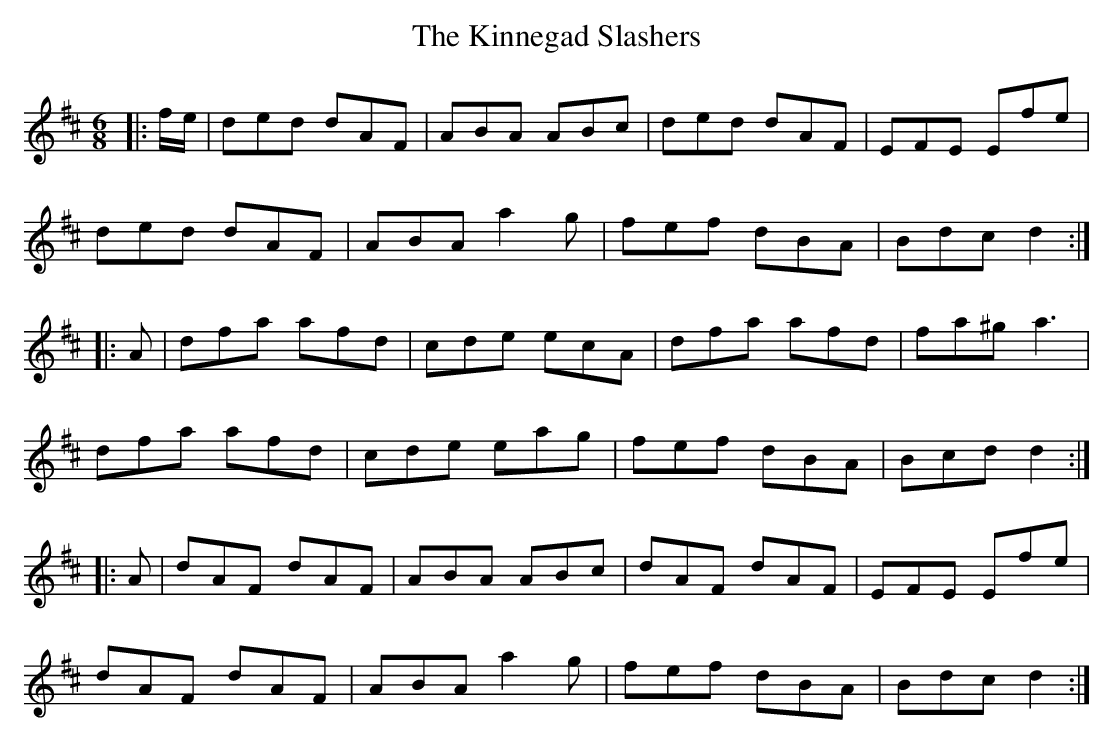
X:1
T: The Kinnegad Slashers
M: 6/8
L: 1/8
K: Dmaj
|:f/e/|ded dAF|ABA ABc|ded dAF|EFE Efe |
ded dAF|ABA a2g|fef dBA|Bdc d2:|
|:A|dfa afd|cde ecA |dfa afd|fa^g a3 |
dfa afd |cde eag |fef dBA |Bcd d2 :|
|: A|dAF dAF|ABA ABc|dAF dAF|EFE Efe|
dAF dAF|ABA a2g|fef dBA|Bdc d2:|
